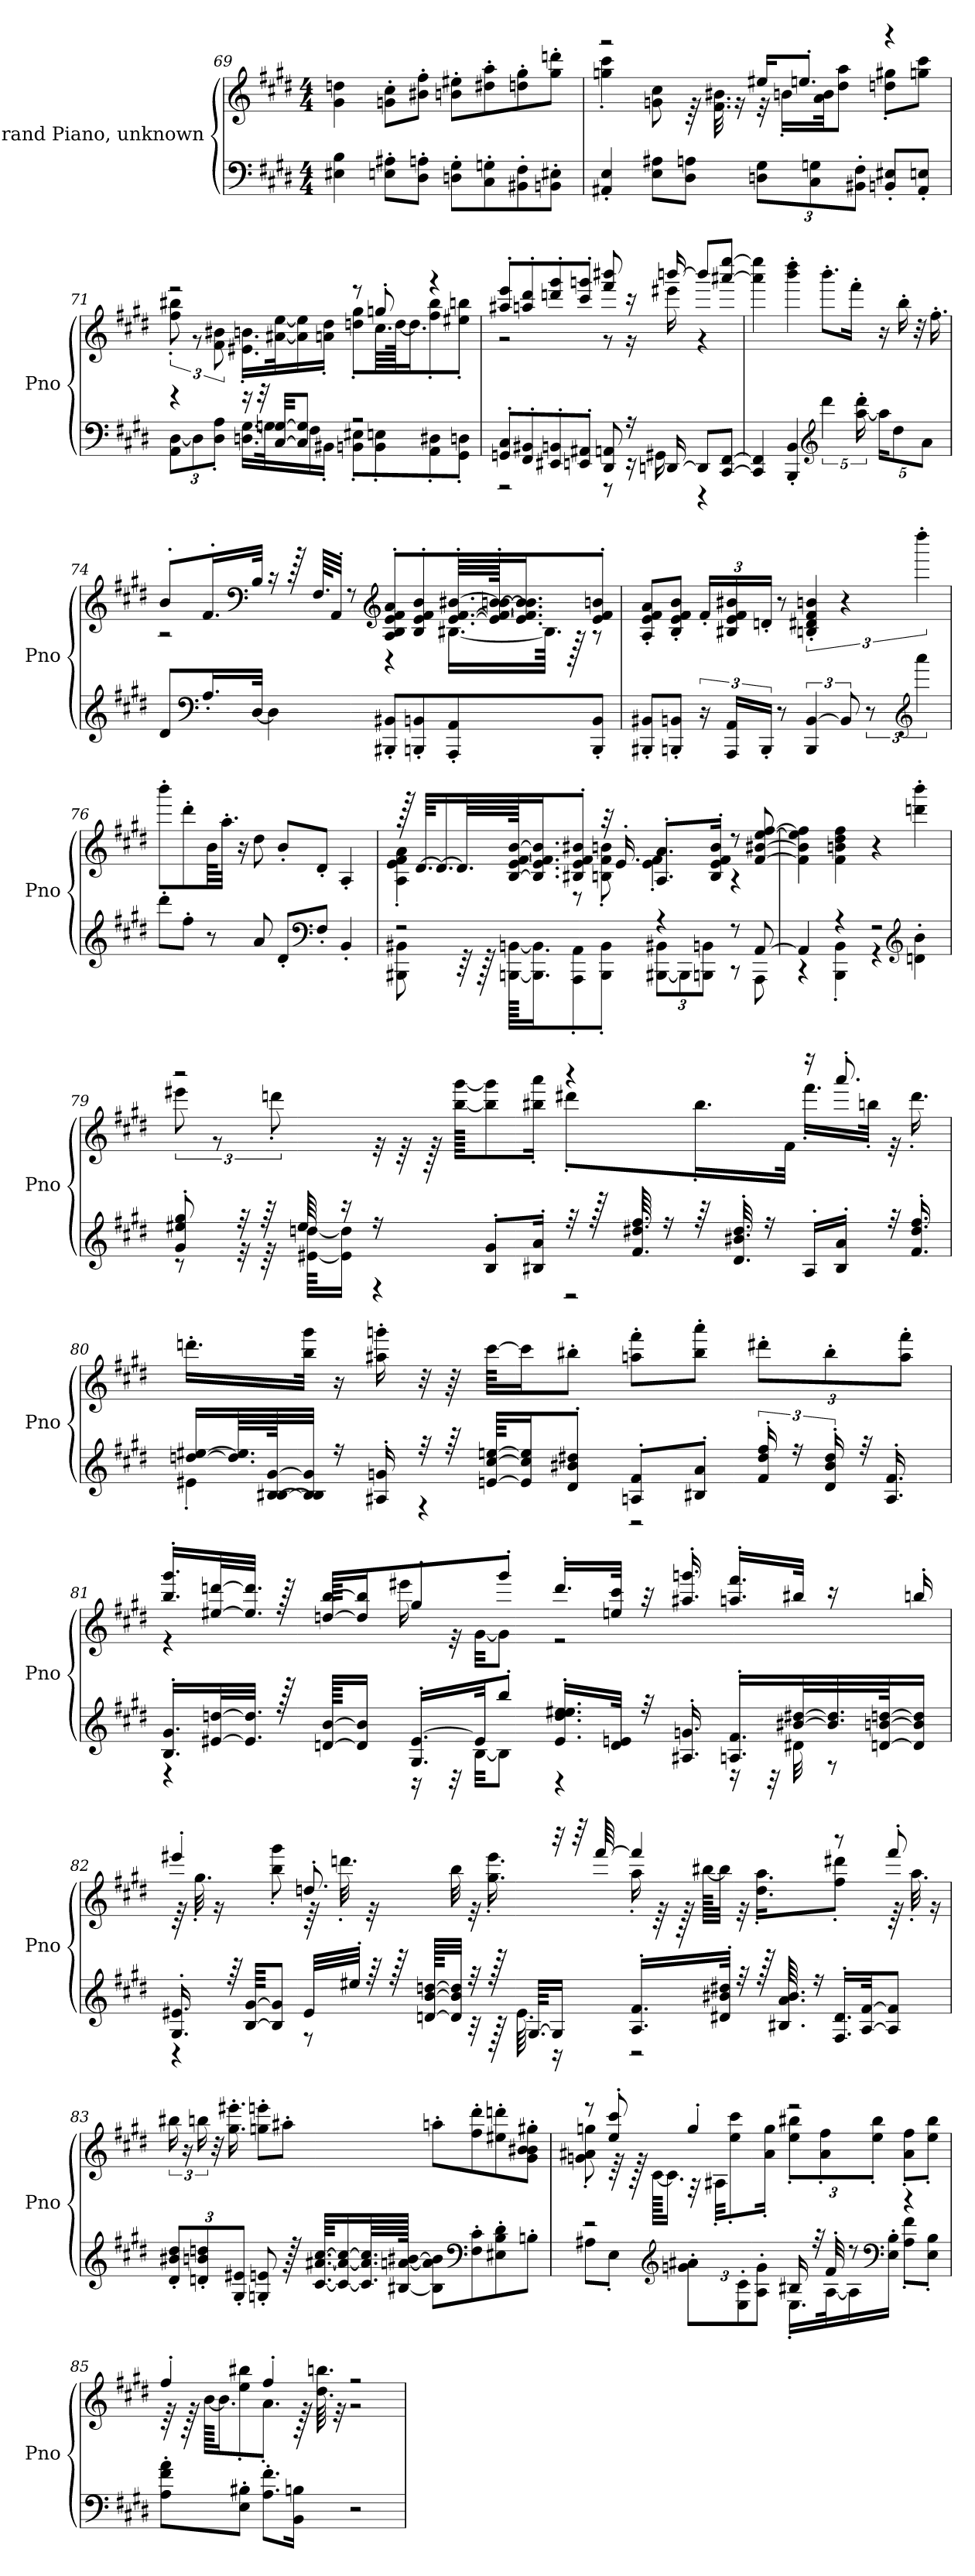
**kern	**kern
*part1	*part1
*staff2	*staff1
*I"Grand Piano, unknown	*
*I'Pno	*
!!LO:LB:g=z
*clefF4	*clefG2
*k[f#c#g#d#]	*k[f#c#g#d#]
*M4/4	*M4/4
=69	=69
4E#X\ 4B\	4g#\ 4ddn\
8En\' 8A#X\'L	8gn\' 8cc#\'L
8D#\' 8An\'J	8b#X\' 8ff#\'J
8Dn\' 8G#\'L	8bn\' 8ee#X\'L
8C#\' 8Gn\'	8dd#X\' 8aa\'
8BB#X\' 8F#\'	8ddn\' 8gg#\'
8BBn\' 8E#X\'J	8gg#\' 8dddn\'J
=70	=70
*	*^
4AA#X/' 4E/'	2r	4ggn\' 4ccc#\'
8E\ 8A#X\L	.	8gn\ 8cc#\
8D#\ 8An\J	.	64r
.	.	32.f#\ 32.b#X\
.	.	16r
*Xbrackettup	*	*
12Dn\ 12G#\L	16ee#X/KL	32r
.	.	16bn'\LL
.	8.een'/J	.
12C#\ 12Gn\	.	.
.	.	32a\ 32b\JK
.	.	8dd#\ 8aa\J
12BB#X\' 12F#\'J	.	.
8BBn/' 8E#X/'L	4r	8ddn\' 8gg#X\'L
8AA#/' 8En/'J	.	8ggn\ 8ccc#\J
!!LO:PB:g=z	!!
=71	=71	=71
*^	*	*
4r	12AA\ [12D#\L	2r	12ff#\' 12bb#X\'
.	12D#\]	.	12r
.	12D#\' 12A\'J	.	12f#\ 12b#X\
16r	16.Dn\ [16.G#\LL	.	16.e#X\' 16.bn\'LL
32r	.	.	.
[32C#/ [32Gn/KKL	32G#\K]	.	[32a#X\ [32ee\K
8C#/] 8G/]J	16F#\	.	16a#\] 16ee\]
.	16BB#X'\JJ	.	16an\' 16dd#\'JJ
2r	8BBn\' 8E#X\'L	8r	8ddn\' 8gg#\'L
.	8BB\' 8En\'	8ggn'/	64.cc#\LLL
.	.	.	[128dd\JJK
.	.	.	16.dd\J]
.	8AA\' 8D#X\'	4r	8ff#\' 8bb#\'
.	8GG#\' 8Dn\'J	.	8ee#X\' 8bbn\'J
!!LO:LB:g=z	!!
=72	=72	=72	=72
8GGn/' 8C#/'L	2r	8aa#X/' 8eee/'L	2r
8FF#/' 8BB#X/'	.	8aan/' 8ddd#/'	.
8EE#X/' 8BBn/'	.	8dddn/' 8ggg#/'	.
8EEn/' 8AA#X/'J	.	8ccc#/' 8gggn/'J	.
8DD#/ 8AAn/	8r	8fff#/ 8bbb#X/	8r
16r	16r	16r	16r
[16DDn/	16GG#X\	[16bbbn/	16eee#X\
8DD/L]	4r	8bbb/L]	4r
[8CC#/ [8FF#/J	.	[8aaa#X/ [8eeee/J	.
*v	*v	*	*
*	*v	*v
=73	=73
4CC#/] 4FF#/]	4aaa#\] 4eeee\]
4BBB/' 4BB/'	4bbb\' 4dddd#\'
*clefG2	*
*brackettup	*
5ddd#\	8.bbb'\L
.	16fff#'\Jk
[20aa\' 20ddd#\'	.
20aa\KL]	16r
10dd#\	.
.	16bb'\
.	32r
10a\J	.
.	16.ff#'\
!!LO:LB:g=z
=74	=74
*	*^
8d#/L	8b'/L	2r
*clefF4	*	*
16.A'/L	16.f#'/L	.
*	*clefF4	*
[32D#/JJk	32B/JJk	.
4D#\]	16r	.
.	128r	.
.	64.F#/KLLL	.
.	32AA'/JJJ	.
.	8r	.
*	*clefG2	*
8BBB#X/' 8BB#X/'L	8A/' 8B/' 8e/' 8f#/' 8a/'L	4r
8BBBn/' 8BBn/'	8B/' 8e/' 8f#/' 8b/'	.
8AAA/' 8AA/'	[64.e/' [64.f#/' [64.b#X/'LLL	[16.B#X\LL
.	128e/_' 128f#/_' [128bn/' 128b#/_'JJK	.
.	16.e/] 16.f#/] 16.b/] 16.b#/]J	.
.	.	64.B#\JJkk]
.	.	128r
8BBB/' 8BB/'J	8e/' 8f#/' 8bn/'J	8r
*	*v	*v
!!LO:LB:g=z
=75	=75
8BBB#X/' 8BB#X/'L	8A/' 8e/' 8f#/' 8a/'L
8BBBn/' 8BBn/'J	8B/' 8e/' 8f#/' 8b/'J
*	*Xbrackettup
24r	24f#'/LL
24AAA/ 24AA/LL	24B#X/ 24e/ 24f#/ 24b#X/
24BBB'/JJ	24dn'/JJ
8r	8r
*	*brackettup
6BBB/ [6BB/	6Bn/' 6d#X/' 6f#/' 6bn/'
12BB/]	6r
12r	.
*clefG2	*
6aaa\	6dddd#'\
=76	=76
8ddd#'\L	8bbb'\L
8ff#'\J	8ddd#'\
8r	64b\KLL
.	32.aa'\JJJ
.	16r
8a/	8dd#\
8d#'/L	8b'/L
*clefF4	*
8F#'/J	8d#'/J
4BB'/	4A'/
!!LO:LB:g=z
=77	=77
*^	*^
2r	8BBB#X\ 8BB#X\	128r	4A\' 4e\' 4f#\' 4a\'
.	.	[64.d#/KKLL	.
.	.	16.d#/_	.
.	64r	64.d#/LL]	.
.	128r	.	.
.	[128BBBn\ [128BBn\KKKLL	[128B/ [128e/ [128f#/ [128b/JJK	.
.	16.BBB\] 16.BB\]J	16.B/] 16.e/] 16.f#/] 16.b/]J	.
.	8AAA\' 8AA\'	8B#X/' 8e/' 8f#/' 8b#X/'J	8r
.	8BBB\' 8BB\'J	32r	8Bn\' 8f#\' 8bn\'
.	.	16.e'/	.
*	*Xbrackettup	*	*
4r	[12BBB#X\ 12BB#X\L	8.A/' 8.a/'L	4e\' 4f#\'
.	12BBB#\]	.	.
.	12BBBn\ 12BBn\J	.	.
.	.	16B/' 16e/' 16f#/' 16b/'Jk	.
8r	8r	8r	4r
[8AA/	8AAA\	[8f#/ [8b#X/ [8ee/ [8ff#/	.
*	*	*v	*v
=78	=78	=78
4AA/]	4r	4f#\] 4b#\] 4ee\] 4ff#\]
4r	4BBB\' 4BB\'	4f#\ 4bn\ 4dd#\ 4ff#\
2r	4r	4r
*clefG2	*	*
.	4dn\' 4b\'	4dddn\' 4bbb\'
!!LO:PB:g=z
=79	=79	=79
*	*	*^
8g#/' 8ee#X/' 8gg#/'	8r	2r	12eee#X\
.	.	.	12r
32r	32r	.	.
64r	64r	.	.
.	.	.	12dddn'\
64ee#/	[64e#X\ [64ddn\KKLL	.	.
16r	16e#\] 16dd\]JJ	.	.
16r	4r	.	32r
.	.	.	64r
.	.	.	128r
.	.	.	[128bb\ [128ggg#\KKKKL
8B/' 8g#/'L	.	.	8bb\] 8ggg#\]
16B#X/' 16a/'Jk	.	.	16bb#X\' 16aaa\'Jk
32r	2r	4r	8ddd#X'\L
128r	.	.	.
64.f#/ 64.dd#X/ 64.ff#/	.	.	.
16r	.	.	.
64r	.	.	16.bb#'\L
32.d#/' 32.b#X/' 32.dd#/'	.	.	.
16r	.	.	.
.	.	.	32f#\JJk
16A'/LL	.	16r	16.fff#'\LL
16B#/' 16a/'JJ	.	8.aaa'/	.
.	.	.	32bbn'\JJk
32r	.	.	32r
16.f#/' 16.dd#/' 16.ff#/'	.	.	16.ddd#'\
*	*	*v	*v
!!LO:LB:g=z
=80	=80	=80
[16ddn/ [16ee#X/LL	4e#X'\	16.dddn'\LL
64.dd/] 64.ee#/]LL	.	.
[128B/ [128B#X/ [128g#/JK	.	.
32B/] 32B#/] 32g#/]JJJ	.	32bb\ 32ggg#\JJk
16r	.	16r
16A#X/' 16gn/'	.	16aa#X\' 16gggn\'
32r	4r	32r
64r	.	64r
[64en/ [64cc#/ [64een/KKLL	.	[64ccc#\KKLL
16e/] 16cc#/] 16ee/]J	.	16ccc#\J]
8d#/' 8b#X/' 8dd#X/'J	.	8bb#X'\J
8An/' 8f#/'L	2r	8aan\' 8fff#\'L
8B#X/' 8a/'J	.	8bb#\' 8aaa\'J
*brackettup	*	*Xbrackettup
24f#/' 24dd#/' 24ff#/'	.	12ddd#X'\L
24r	.	.
24d#/' 24b#/' 24dd#/'	.	12bb#'\
32r	.	.
16.A/' 16.f#/'	.	.
.	.	12aa\' 12fff#\'J
!!LO:LB:g=z
=81	=81	=81
*	*	*^
16.B/' 16.g#/'LL	4r	16.bb/' 16.ggg#/'LL	4r
[32e#X/ [32ddn/L	.	[32ee#X/ [32dddn/L	.
32.e#/] 32.dd/]JJJ	.	32.ee#/] 32.ddd/]JJJ	.
128r	.	128r	.
[128dn/ [128b/KKKLL	.	[128ddn/ [128bb/KKKLL	.
16d/] 16b/]JJ	.	16dd/] 16bb/]J	.
16.G#/' [16.e#/'LL	16r	8gg#'/	16eee#X\
.	32r	.	32r
32e#/JK]	[32B\KKL	.	[32g#\KKL
8bb'/J	8B\J]	8ggg#'/J	8g#\J]
16.e#/' 16.dd/' 16.ee/' 16.ee#X/'LL	4r	16.ddd'/LL	2r
32d/ 32en/JJk	.	32een/ 32ccc#/JJk	.
32r	.	32r	.
16.A#X/' 16.gn/'	.	16.aa#X/' 16.gggn/'	.
16.An/' 16.f#/'LL	16r	16.aan/' 16.fff#/'LL	.
.	32r	.	.
[32b#X/ [32dd#X/L	32d#X\	32bb#X/JJk	.
32.b#/] 32.dd#/]	8r	16r	.
[64dn/ [64bn/ [64ddn/JK	.	.	.
16d/] 16b/] 16dd/]JJ	.	16bbn'/	.
!!LO:LB:g=z	!!
=82	=82	=82	=82
16.G#/' 16.e#X/'	4r	4eee#X'/	64r
.	.	.	32.gg#'\
.	.	.	16r
64r	.	.	.
[64B/ [64g#/KKKL	.	.	.
8B/] 8g#/]J	.	.	8bb\' 8ggg#\'
32e#/LLL	8r	8.ddn'/	64r
.	.	.	32.dddn'\
32ee#X'/JJJ	.	.	.
64r	.	.	32r
128r	.	.	.
[128dn/ [128b/ [128ddn/KKLLL	.	.	.
32d/] 32b/] 32dd/]JJJ	.	.	32bb\
32r	32r	.	32r
128r	128r	.	16.gg#\' 16.eee#\'
[64.G#/KKLL	64.e#\	.	.
16G#/JJ]	16r	32r	.
.	.	64r	.
.	.	[64fff#/	.
16.A/' 16.f#/'LL	2r	4fff#/]	16aa'\
.	.	.	64r
.	.	.	128r
.	.	.	[128bb#X\KKLLL
32d#X/' 32b#X/' 32dd#X/'JJk	.	.	32bb#\JJJ]
32r	.	.	32r
128r	.	.	16.dd\' 16.aa\'KL
64.B#X/ 64.a/ 64.b#/	.	.	.
16r	.	.	.
16.F#/' 16.d#/'LL	.	8r	8ff#\' 8ddd#X\'J
[32A/ [32f#/JK	.	.	.
8A/] 8f#/]J	.	8fff#'/	64r
.	.	.	32.aa'\
.	.	.	16r
*v	*v	*	*
*	*v	*v
!!LO:LB:g=z
=83	=83
*Xbrackettup	*brackettup
12d#/' 12b#X/' 12dd#/'L	24bb#X\
.	24r
12dn/' 12bn/' 12ddn/'	24bbn\
.	32r
.	16.gg#\' 16.eee#X\'
12G#/' 12e#X/'J	.
8Gn/' 8en/'	8ggn\' 8eeen\'L
128r	8aa#X'\J
[64.c#/ [64.a#X/ [64.cc#/KKLL	.
16c#/_ 16a#/_ 16cc#/_	.
64.c#/] 64.a#/] 64.cc#/]LL	.
[128B#X/ [128an/ [128b#X/JJJJk	.
8B#\] 8a\] 8b#\]L	8aan'\L
*clefF4	*
8F#\' 8c#\'	8ff#\' 8ddd#\'
8E#X\' 8B#\' 8d\'	8ee#X\' 8dddn\'
8Bn'\J	8g#\' 8b\' 8b#X\' 8gg#X\'J
!!LO:PB:g=z
=84	=84
*^	*^
2r	8A#X\L	8r	8gn\' 8a#X\' 8ggn\'
.	8E'\J	8ee/' 8ccc#/'	64r
.	.	.	128r
.	.	.	[128c#\KKKLL
.	.	.	16.c#\JJ]
*clefG2	*	*	*
.	12gn\' 12a#X\'L	4gg'/	32r
.	.	.	32A#X'\KKL
.	.	.	8ee\' 8ccc#\'
.	12E\' 12c#\'	.	.
.	12A#\' 12g\'J	.	.
.	.	.	16a#\' 16gg\'Jk
*	*	*	*Xbrackettup
16B#X/	16.E'\LL	2r	12ee\' 12bb#X\'L
32r	.	.	.
.	.	.	12a#\' 12ff#\'
32f#'/	[32A#\K	.	.
8r	16A#\]	.	.
.	.	.	12ee\' 12bb#\'J
*clefF4	*	*	*
.	16E\' 16B#\'JJ	.	.
4r	8A#\' 8f#\'L	.	8a#\' 8ff#\'L
.	8E\' 8B#\'J	.	8ee\' 8bb#\'J
*v	*v	*	*
=85	=85	=85
8A\' 8f#\' 8a\'L	4ff#'/	64r
.	.	128r
.	.	[128b\KKKLL
.	.	16.b\J]
8E\' 8B#X\'J	.	8ee\' 8bb#X\'
8.A\' 8.f#\'L	4ff#'/	8.a'\J
16BB\ 16Bn\Jk	.	128r
.	.	64.dd#\ 64.bbn\
.	.	32r
2r	2r	2r
*	*v	*v
=	=
*-	*-
